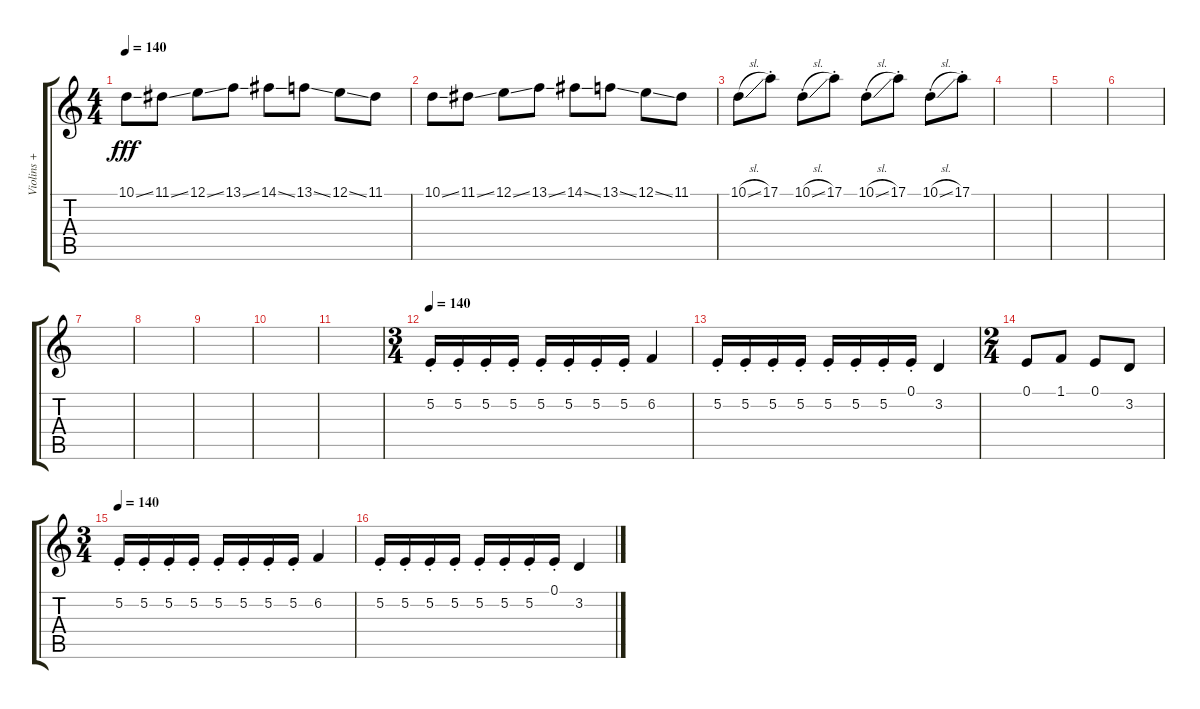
\track ("Violins + Violas" "Violins + ") {instrument stringensemble1}
\staff {score tabs}
\tuning (E4 B3 G3 D3 A2 E2) {hide}
\ts (4 4)
\tempo 140
\clef g2
\ks aminor
10.1{ss}.8{dy fff} 11.1{ss}.8 12.1{ss}.8 13.1{ss}.8 14.1{ss}.8 13.1{ss}.8 12.1{ss}.8 11.1.8 |
10.1{ss}.8 11.1{ss}.8 12.1{ss}.8 13.1{ss}.8 14.1{ss}.8 13.1{ss}.8 12.1{ss}.8 11.1.8 |
10.1{sl}.8 17.1{st}.8 10.1{sl st}.8 17.1{st}.8 10.1{sl st}.8 17.1{st}.8 10.1{sl st}.8 17.1{st}.8 |
|
|
|
|
|
|
|
|
\ts (3 4)
\tempo 140
5.2{st}.16 5.2{st}.16 5.2{st}.16 5.2{st}.16 5.2{st}.16 5.2{st}.16 5.2{st}.16 5.2{st}.16 6.2.4 |
5.2{st}.16 5.2{st}.16 5.2{st}.16 5.2{st}.16 5.2{st}.16 5.2{st}.16 5.2{st}.16 0.1{st}.16 3.2.4 |
\ts (2 4)
0.1.8 1.1.8 0.1.8 3.2.8 |
\ts (3 4)
\tempo 140
5.2{st}.16 5.2{st}.16 5.2{st}.16 5.2{st}.16 5.2{st}.16 5.2{st}.16 5.2{st}.16 5.2{st}.16 6.2.4 |
5.2{st}.16 5.2{st}.16 5.2{st}.16 5.2{st}.16 5.2{st}.16 5.2{st}.16 5.2{st}.16 0.1{st}.16 3.2.4
